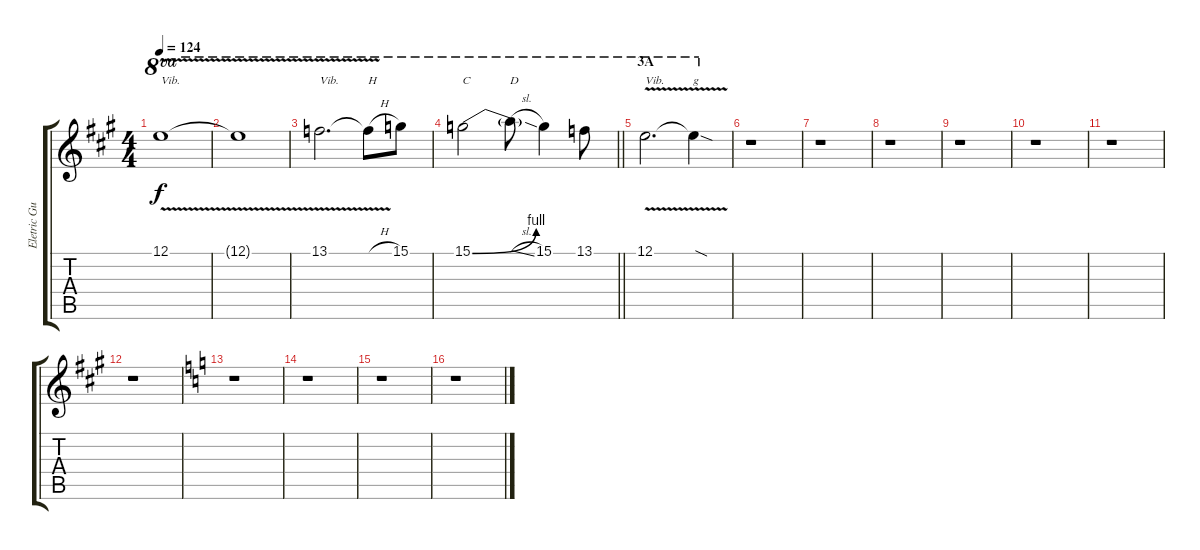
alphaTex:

\track ("Eletric Guitar I" "Eletric Gu") {solo instrument overdrivenguitar}
\staff {score tabs}
\tuning (E4 B3 G3 D3 A2 E2) {hide}
\ts (4 4)
\tempo 124
\clef g2
\ks a
12.1{v}.1{ot 8va txt "Vib." dy f} |
12.1{t}.1{ot 8va} |
13.1{v}.2{d ot 8va txt "Vib."} 13.1{h t}.8{ot 8va txt "H"} 15.1.8{ot 8va} |
\barLineRight lightlight
15.1{be (bend 0 0 60 4)}.2{ot 8va txt "C"} 15.1{sl t}.8{ot 8va txt "D"} 15.1.4{ot 8va} 13.1.8{ot 8va} |
\section ("" "3A")
12.1{v}.2{d ot 8va txt "Vib."} 12.1{sod t}.4{ot 8va txt "g"} |
r.1 |
r.1 |
r.1 |
r.1 |
r.1 |
r.1 |
r.1 |
\ks c
r.1 |
r.1 |
r.1 |
r.1
